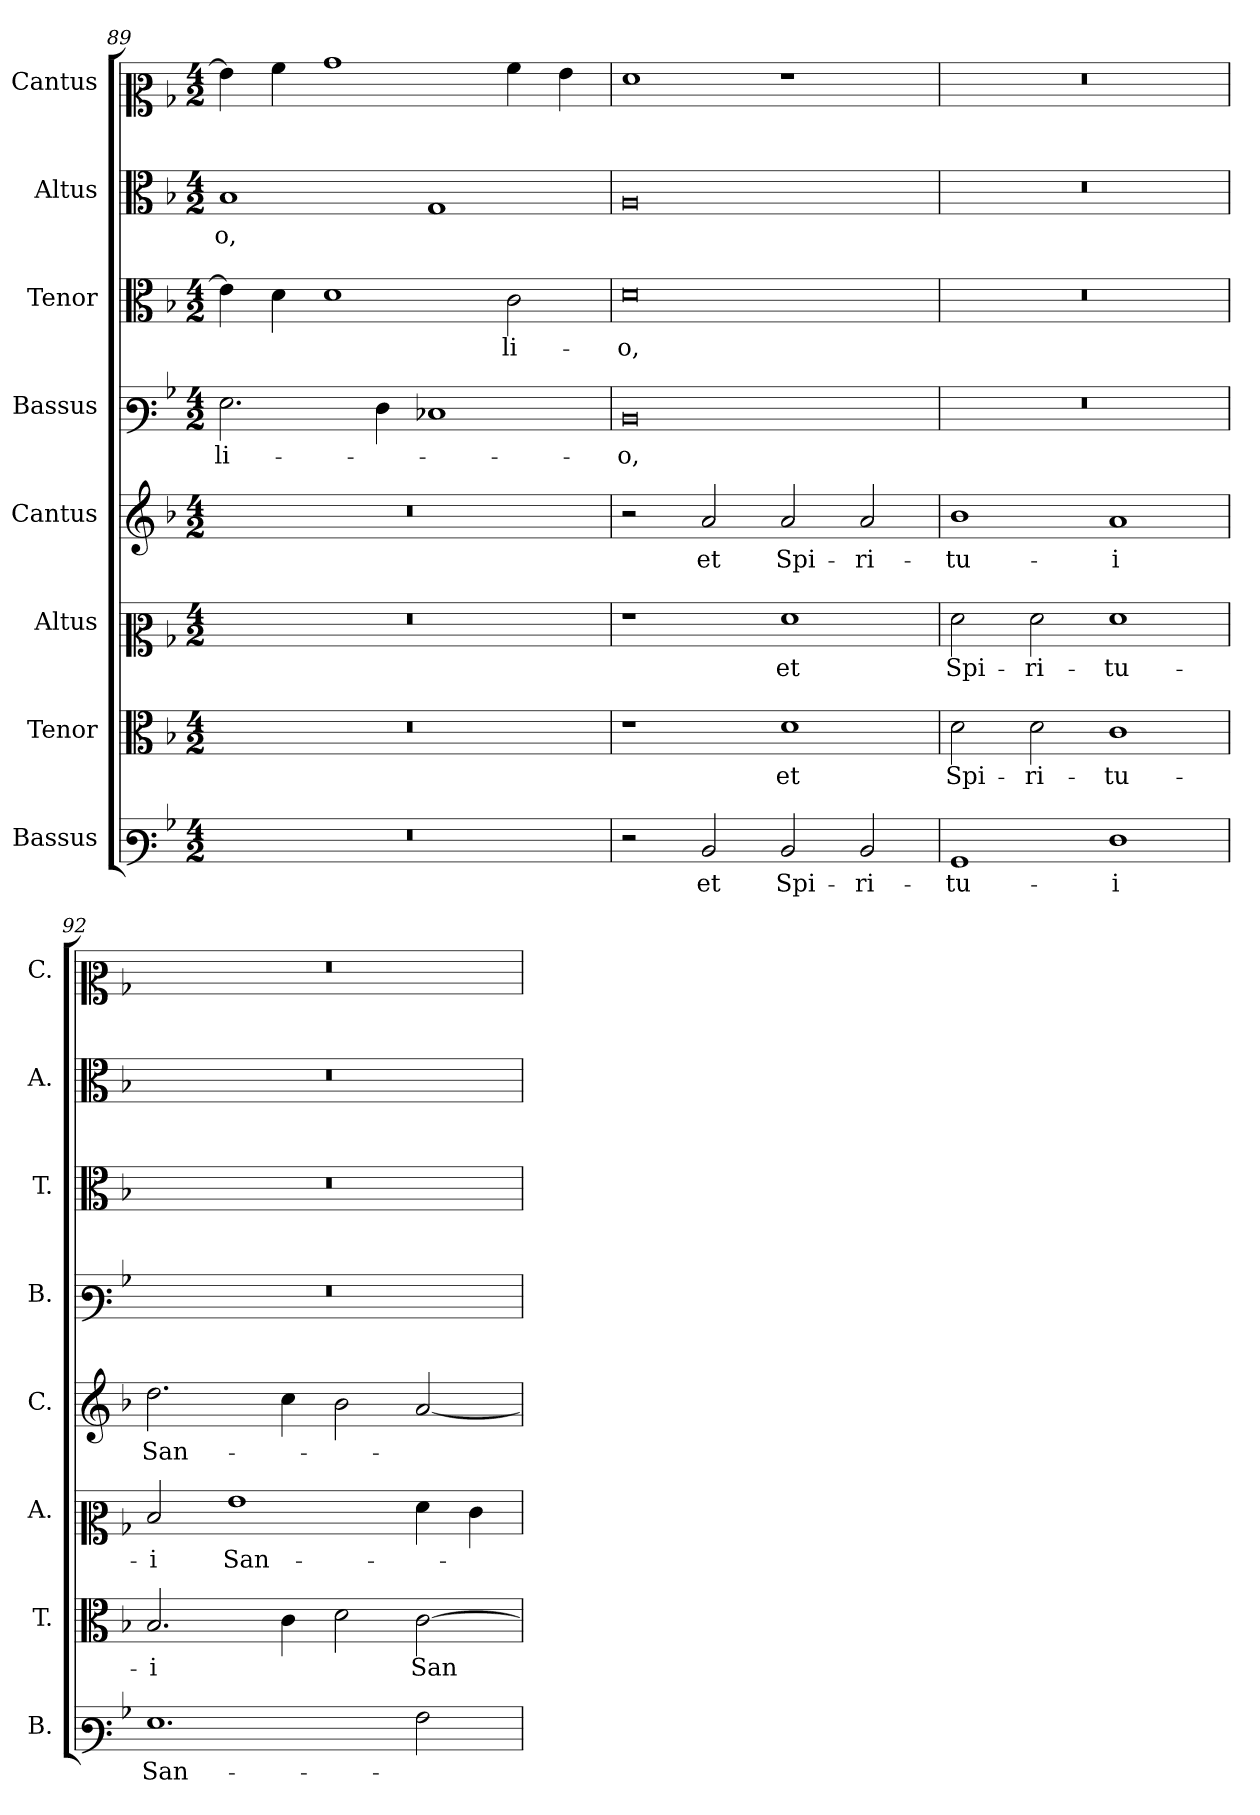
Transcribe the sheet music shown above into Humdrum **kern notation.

**kern	**text	**kern	**text	**kern	**text	**kern	**text	**kern	**text	**kern	**text	**kern	**text	**kern
*part8	*part8	*part7	*part7	*part6	*part6	*part5	*part5	*part4	*part4	*part3	*part3	*part2	*part2	*part1
*staff8	*staff8	*staff7	*staff7	*staff6	*staff6	*staff5	*staff5	*staff4	*staff4	*staff3	*staff3	*staff2	*staff2	*staff1
*I"Bassus	*	*I"Tenor	*	*I"Altus	*	*I"Cantus	*	*I"Bassus	*	*I"Tenor	*	*I"Altus	*	*I"Cantus
*I'B.	*	*I'T.	*	*I'A.	*	*I'C.	*	*I'B.	*	*I'T.	*	*I'A.	*	*I'C.
*clefF3	*	*clefC3	*	*clefC2	*	*clefG2	*	*clefF3	*	*clefC3	*	*clefC3	*	*clefC2
*k[b-]	*	*k[b-]	*	*k[b-]	*	*k[b-]	*	*k[b-]	*	*k[b-]	*	*k[b-]	*	*k[b-]
*M4/2	*	*M4/2	*	*M4/2	*	*M4/2	*	*M4/2	*	*M4/2	*	*M4/2	*	*M4/2
=89	=89	=89	=89	=89	=89	=89	=89	=89	=89	=89	=89	=89	=89	=89
!LO:N:vis=1	!	!LO:N:vis=1	!	!LO:N:vis=1	!	!LO:N:vis=1	!	!	!	!	!	!	!	!
0r	.	0r	.	0r	.	0r	.	2.G\	-li-	4e-\]	.	1B-	-o,	4g\]
.	.	.	.	.	.	.	.	.	.	4d\	.	.	.	4a\
.	.	.	.	.	.	.	.	.	.	1d	.	.	.	1b-
.	.	.	.	.	.	.	.	4F\	.	.	.	.	.	.
.	.	.	.	.	.	.	.	1E-X	.	.	.	1G	.	.
.	.	.	.	.	.	.	.	.	.	2c\	-li-	.	.	4a\
.	.	.	.	.	.	.	.	.	.	.	.	.	.	4g\
=90	=90	=90	=90	=90	=90	=90	=90	=90	=90	=90	=90	=90	=90	=90
2r	.	1r	.	1r	.	2r	.	0D	-o,	0d	-o,	0A	.	1f
2D/	et	.	.	.	.	2a/	et	.	.	.	.	.	.	.
2D/	Spi-	1d	et	1f	et	2a/	Spi-	.	.	.	.	.	.	1r
2D/	-ri-	.	.	.	.	2a/	-ri-	.	.	.	.	.	.	.
=91	=91	=91	=91	=91	=91	=91	=91	=91	=91	=91	=91	=91	=91	=91
!	!	!	!	!	!	!	!	!LO:N:vis=1	!	!LO:N:vis=1	!	!LO:N:vis=1	!	!LO:N:vis=1
1BB-	-tu-	2d\	Spi-	2f\	Spi-	1b-	-tu-	0r	.	0r	.	0r	.	0r
.	.	2d\	-ri-	2f\	-ri-	.	.	.	.	.	.	.	.	.
1F	-i	1c	-tu-	1f	-tu-	1a	-i	.	.	.	.	.	.	.
=92	=92	=92	=92	=92	=92	=92	=92	=92	=92	=92	=92	=92	=92	=92
!	!	!	!	!	!	!	!	!LO:N:vis=1	!	!LO:N:vis=1	!	!LO:N:vis=1	!	!LO:N:vis=1
1.G	San-	2.B-/	-i	2d/	-i	2.dd\	San-	0r	.	0r	.	0r	.	0r
.	.	.	.	1g	San-	.	.	.	.	.	.	.	.	.
.	.	4c\	.	.	.	4cc\	.	.	.	.	.	.	.	.
.	.	2d\	.	.	.	2b-\	.	.	.	.	.	.	.	.
2A\	.	[2c\	San-	4f\	.	[2a/	.	.	.	.	.	.	.	.
.	.	.	.	4e\	.	.	.	.	.	.	.	.	.	.
=	=	=	=	=	=	=	=	=	=	=	=	=	=	=
*-	*-	*-	*-	*-	*-	*-	*-	*-	*-	*-	*-	*-	*-	*-
